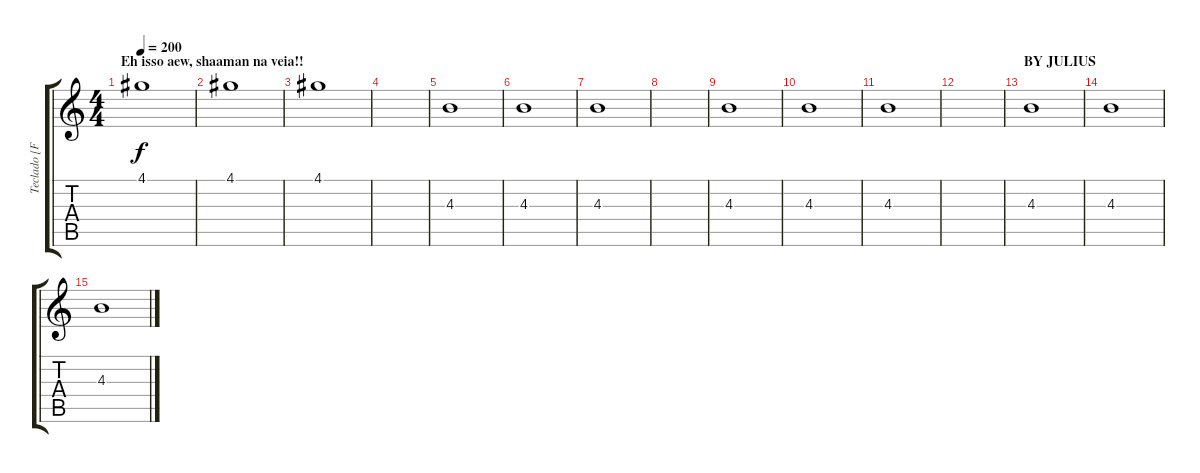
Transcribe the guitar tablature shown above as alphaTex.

\track ("Teclado [Fábio Ribeiro]" "Teclado [F") {instrument fretlessbass}
\staff {score tabs}
\tuning (E4 B3 G3 D3 A2 E2) {hide}
\ts (4 4)
\section ("" "Eh isso aew, shaaman na veia!!")
\tempo 200
\clef g2
\ks c
4.1.1{dy f} |
4.1.1 |
4.1.1 |
|
4.3.1 |
4.3.1 |
4.3.1 |
|
4.3.1 |
4.3.1 |
4.3.1 |
|
\section ("" "BY JULIUS")
4.3.1 |
4.3.1 |
4.3.1
